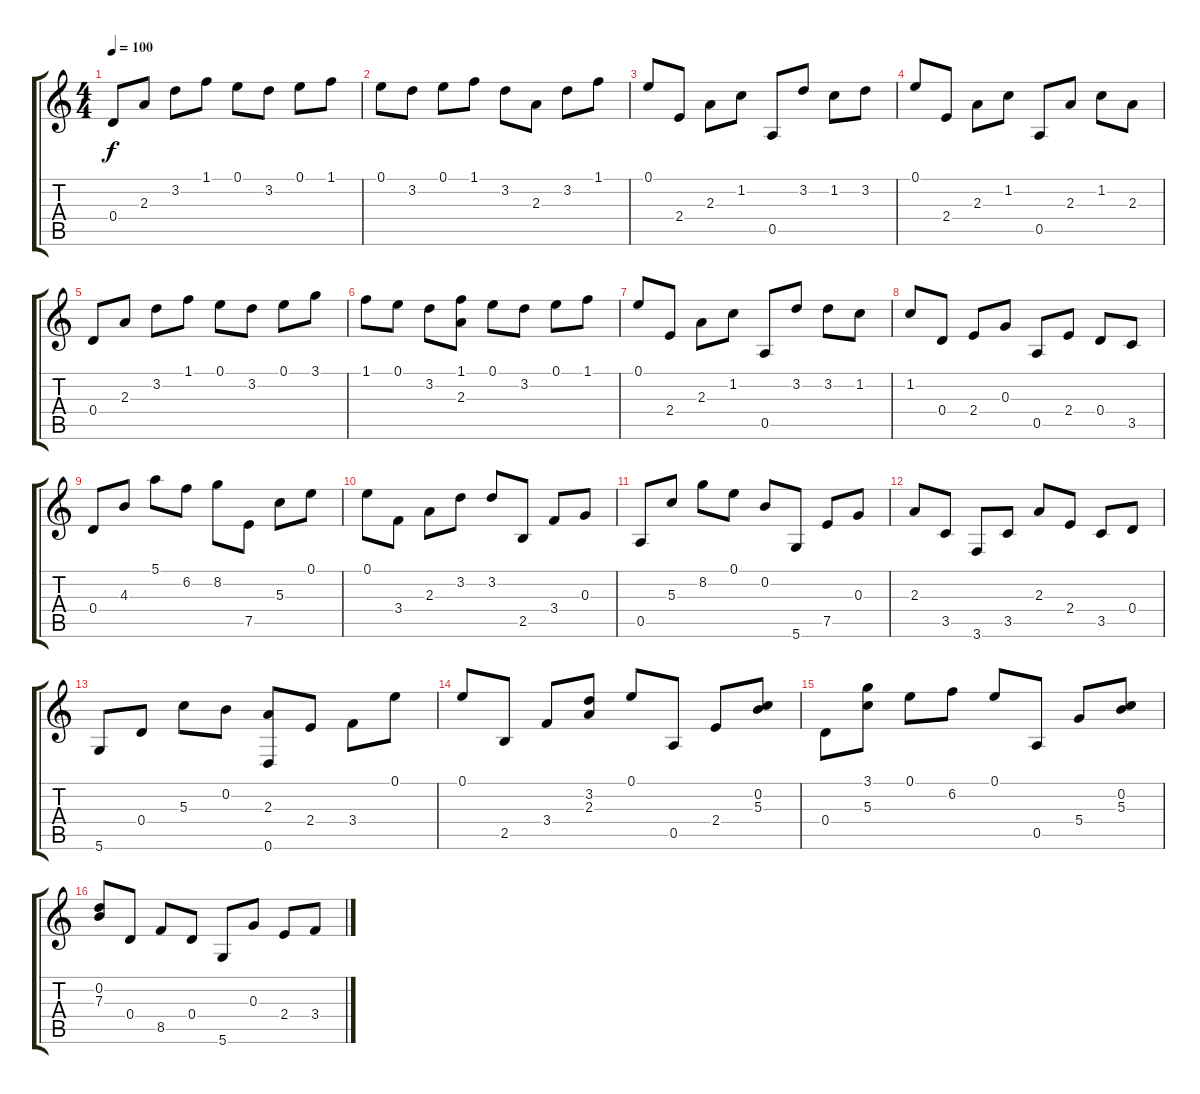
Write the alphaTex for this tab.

\track "" {instrument acousticguitarnylon}
\staff {score tabs}
\tuning (E4 B3 G3 D3 A2 D2) {hide}
\ts (4 4)
\tempo 100
\clef g2
\ks c
0.4.8{dy f instrument acousticguitarnylon} 2.3.8 3.2.8 1.1.8 0.1.8 3.2.8 0.1.8 1.1.8 |
0.1.8 3.2.8 0.1.8 1.1.8 3.2.8 2.3.8 3.2.8 1.1.8 |
0.1.8 2.4.8 2.3.8 1.2.8 0.5.8 3.2.8 1.2.8 3.2.8 |
0.1.8 2.4.8 2.3.8 1.2.8 0.5.8 2.3.8 1.2.8 2.3.8 |
0.4.8 2.3.8 3.2.8 1.1.8 0.1.8 3.2.8 0.1.8 3.1.8 |
1.1.8 0.1.8 3.2.8 (1.1 2.3).8 0.1.8 3.2.8 0.1.8 1.1.8 |
0.1.8 2.4.8 2.3.8 1.2.8 0.5.8 3.2.8 3.2.8 1.2.8 |
1.2.8 0.4.8 2.4.8 0.3.8 0.5.8 2.4.8 0.4.8 3.5.8 |
0.4.8 4.3.8 5.1.8 6.2.8 8.2.8 7.5.8 5.3.8 0.1.8 |
0.1.8 3.4.8 2.3.8 3.2.8 3.2.8 2.5.8 3.4.8 0.3.8 |
0.5.8 5.3.8 8.2.8 0.1.8 0.2.8 5.6.8 7.5.8 0.3.8 |
2.3.8 3.5.8 3.6.8 3.5.8 2.3.8 2.4.8 3.5.8 0.4.8 |
5.6.8 0.4.8 5.3.8 0.2.8 (2.3 0.6).8 2.4.8 3.4.8 0.1.8 |
0.1.8 2.5.8 3.4.8 (3.2 2.3).8 0.1.8 0.5.8 2.4.8 (0.2 5.3).8 |
0.4.8 (3.1 5.3).8 0.1.8 6.2.8 0.1.8 0.5.8 5.4.8 (0.2 5.3).8 |
(0.2 7.3).8 0.4.8 8.5.8 0.4.8 5.6.8 0.3.8 2.4.8 3.4.8
